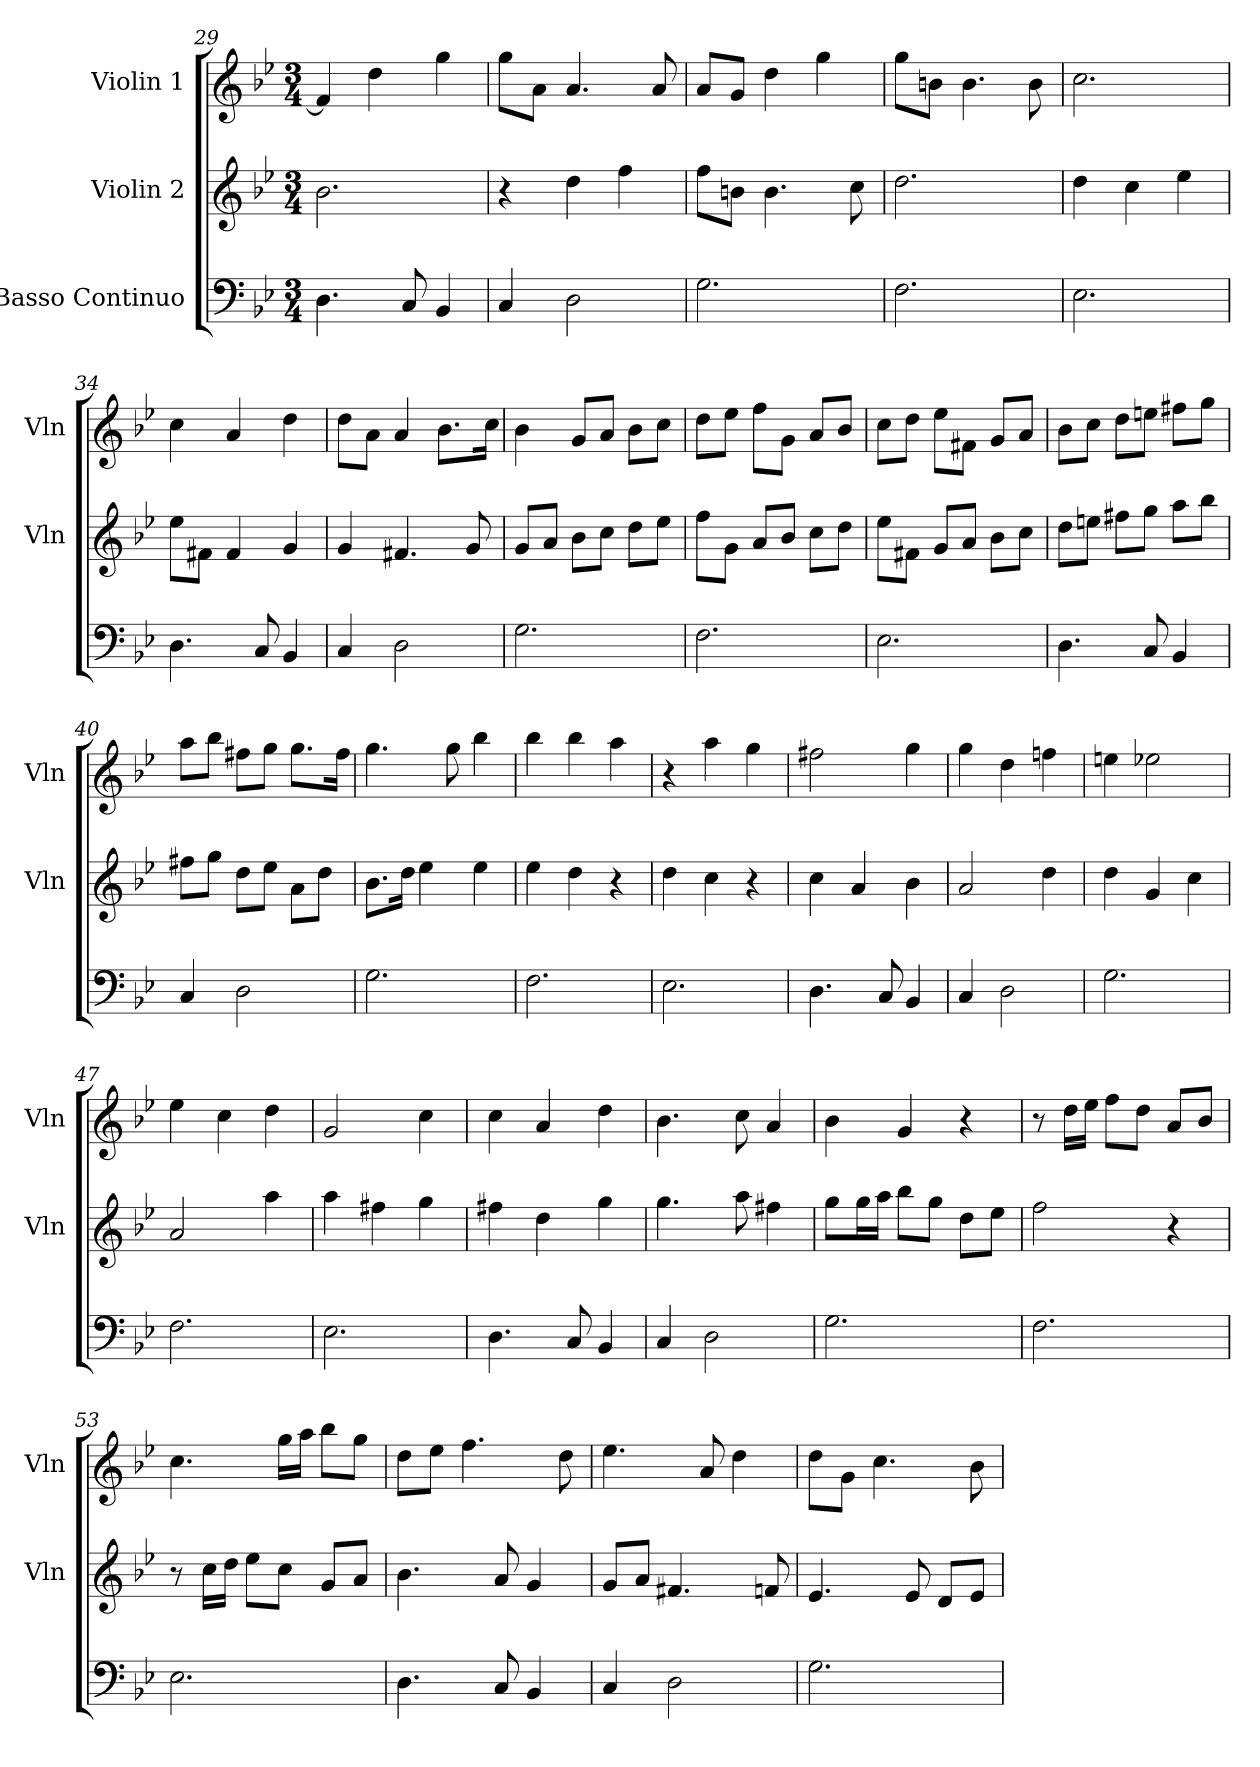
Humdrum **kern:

**kern	**kern	**kern
*part3	*part2	*part1
*staff3	*staff2	*staff1
*I"Basso Continuo	*I"Violin 2	*I"Violin 1
*	*I'Vln	*I'Vln
*clefF4	*clefG2	*clefG2
*k[b-e-]	*k[b-e-]	*k[b-e-]
*M3/4	*M3/4	*M3/4
=29	=29	=29
4.D\	2.b-\	4f/]
.	.	4dd\
8C/	.	.
4BB-/	.	4gg\
=30	=30	=30
4C/	4r	8gg\L
.	.	8a\J
2D\	4dd\	4.a/
.	4ff\	.
.	.	8a/
!!LO:LB:g=z
=31	=31	=31
2.G\	8ff\L	8a/L
.	8bn\J	8g/J
.	4.b\	4dd\
.	.	4gg\
.	8cc\	.
=32	=32	=32
2.F\	2.dd\	8gg\L
.	.	8bn\J
.	.	4.b\
.	.	8b\
=33	=33	=33
2.E-\	4dd\	2.cc\
.	4cc\	.
.	4ee-\	.
=34	=34	=34
4.D\	8ee-\L	4cc\
.	8f#X\J	.
.	4f#/	4a/
8C/	.	.
4BB-/	4g/	4dd\
=35	=35	=35
4C/	4g/	8dd\L
.	.	8a\J
2D\	4.f#X/	4a/
.	.	8.b-\L
.	8g/	.
.	.	16cc\Jk
!!LO:LB:g=z
=36	=36	=36
2.G\	8g/L	4b-\
.	8a/J	.
.	8b-\L	8g/L
.	8cc\J	8a/J
.	8dd\L	8b-\L
.	8ee-\J	8cc\J
=37	=37	=37
2.F\	8ff\L	8dd\L
.	8g\J	8ee-\J
.	8a/L	8ff\L
.	8b-/J	8g\J
.	8cc\L	8a/L
.	8dd\J	8b-/J
=38	=38	=38
2.E-\	8ee-\L	8cc\L
.	8f#X\J	8dd\J
.	8g/L	8ee-\L
.	8a/J	8f#X\J
.	8b-\L	8g/L
.	8cc\J	8a/J
=39	=39	=39
4.D\	8dd\L	8b-\L
.	8een\J	8cc\J
.	8ff#X\L	8dd\L
8C/	8gg\J	8een\J
4BB-/	8aa\L	8ff#X\L
.	8bb-\J	8gg\J
=40	=40	=40
4C/	8ff#X\L	8aa\L
.	8gg\J	8bb-\J
2D\	8dd\L	8ff#X\L
.	8ee-\J	8gg\J
.	8a\L	8.gg\L
.	8dd\J	.
.	.	16ff#\Jk
!!LO:LB:g=z
=41	=41	=41
2.G\	8.b-\L	4.gg\
.	16dd\Jk	.
.	4ee-\	.
.	.	8gg\
.	4ee-\	4bb-\
=42	=42	=42
2.F\	4ee-\	4bb-\
.	4dd\	4bb-\
.	4r	4aa\
=43	=43	=43
2.E-\	4dd\	4r
.	4cc\	4aa\
.	4r	4gg\
=44	=44	=44
4.D\	4cc\	2ff#X\
.	4a/	.
8C/	.	.
4BB-/	4b-\	4gg\
=45	=45	=45
4C/	2a/	4gg\
2D\	.	4dd\
.	4dd\	4ffn\
!!LO:LB:g=z
=46	=46	=46
2.G\	4dd\	4een\
.	4g/	2ee-X\
.	4cc\	.
=47	=47	=47
2.F\	2a/	4ee-\
.	.	4cc\
.	4aa\	4dd\
=48	=48	=48
2.E-\	4aa\	2g/
.	4ff#X\	.
.	4gg\	4cc\
=49	=49	=49
4.D\	4ff#X\	4cc\
.	4dd\	4a/
8C/	.	.
4BB-/	4gg\	4dd\
=50	=50	=50
4C/	4.gg\	4.b-\
2D\	.	.
.	8aa\	8cc\
.	4ff#X\	4a/
!!LO:LB:g=z
=51	=51	=51
2.G\	8gg\L	4b-\
.	16gg\L	.
.	16aa\JJ	.
.	8bb-\L	4g/
.	8gg\J	.
.	8dd\L	4r
.	8ee-\J	.
=52	=52	=52
2.F\	2ff\	8r
.	.	16dd\LL
.	.	16ee-\JJ
.	.	8ff\L
.	.	8dd\J
.	4r	8a/L
.	.	8b-/J
=53	=53	=53
2.E-\	8r	4.cc\
.	16cc\LL	.
.	16dd\JJ	.
.	8ee-\L	.
.	8cc\J	16gg\LL
.	.	16aa\JJ
.	8g/L	8bb-\L
.	8a/J	8gg\J
=54	=54	=54
4.D\	4.b-\	8dd\L
.	.	8ee-\J
.	.	4.ff\
8C/	8a/	.
4BB-/	4g/	.
.	.	8dd\
=55	=55	=55
4C/	8g/L	4.ee-\
.	8a/J	.
2D\	4.f#X/	.
.	.	8a/
.	.	4dd\
.	8fn/	.
!!LO:PB:g=z
=56	=56	=56
2.G\	4.e-/	8dd\L
.	.	8g\J
.	.	4.cc\
.	8e-/	.
.	8d/L	.
.	8e-/J	8b-\
=	=	=
*-	*-	*-
